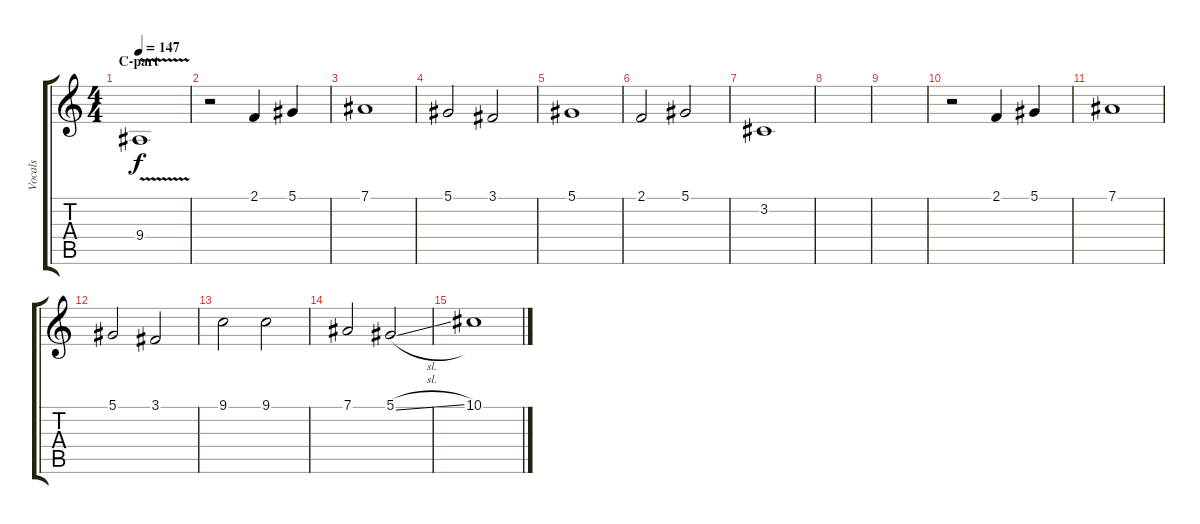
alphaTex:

\track ("Vocals" "Vocals") {instrument cello}
\staff {score tabs}
\tuning (Eb4 Bb3 Gb3 Db3 Ab2 Eb2) {hide}
\ts (4 4)
\section ("" "C-part")
\tempo 147
\clef g2
\ks c
9.4{v}.1{dy f} |
r.2 2.1.4 5.1.4 |
7.1.1 |
5.1.2 3.1.2 |
5.1.1 |
2.1.2 5.1.2 |
3.2.1 |
|
|
r.2 2.1.4 5.1.4 |
7.1.1 |
5.1.2 3.1.2 |
9.1.2 9.1.2 |
7.1.2 5.1{sl}.2 |
10.1.1
